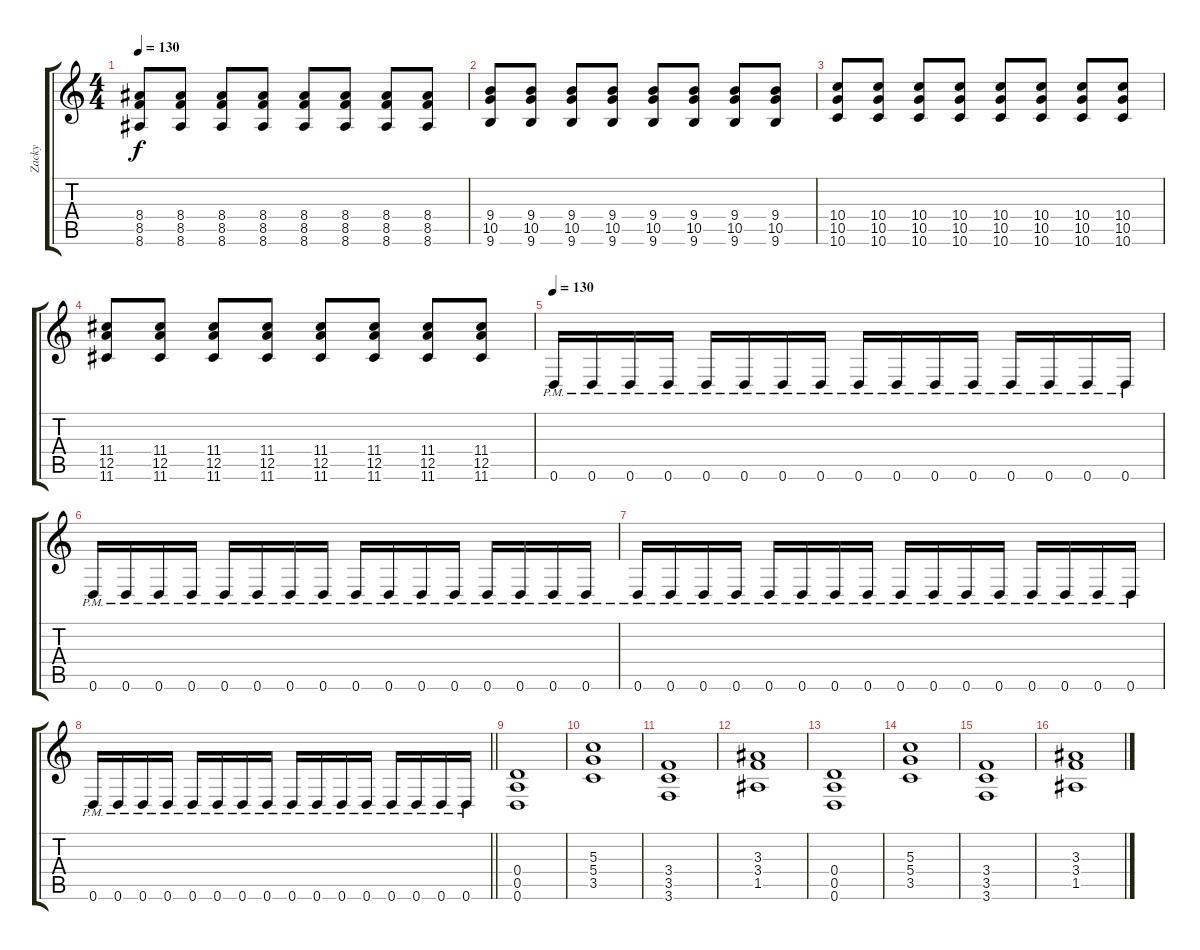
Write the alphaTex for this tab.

\track ("Zacky" "Zacky") {instrument distortionguitar}
\staff {score tabs}
\tuning (E4 B3 G3 D3 A2 D2) {hide}
\ts (4 4)
\tempo 130
\clef g2
\ks c
(8.4 8.5 8.6).8{dy f} (8.4 8.5 8.6).8 (8.4 8.5 8.6).8 (8.4 8.5 8.6).8 (8.4 8.5 8.6).8 (8.4 8.5 8.6).8 (8.4 8.5 8.6).8 (8.4 8.5 8.6).8 |
(9.4 10.5 9.6).8 (9.4 10.5 9.6).8 (9.4 10.5 9.6).8 (9.4 10.5 9.6).8 (9.4 10.5 9.6).8 (9.4 10.5 9.6).8 (9.4 10.5 9.6).8 (9.4 10.5 9.6).8 |
(10.4 10.5 10.6).8 (10.4 10.5 10.6).8 (10.4 10.5 10.6).8 (10.4 10.5 10.6).8 (10.4 10.5 10.6).8 (10.4 10.5 10.6).8 (10.4 10.5 10.6).8 (10.4 10.5 10.6).8 |
(11.4 12.5 11.6).8 (11.4 12.5 11.6).8 (11.4 12.5 11.6).8 (11.4 12.5 11.6).8 (11.4 12.5 11.6).8 (11.4 12.5 11.6).8 (11.4 12.5 11.6).8 (11.4 12.5 11.6).8 |
\tempo 130
0.6{pm}.16 0.6{pm}.16 0.6{pm}.16 0.6{pm}.16 0.6{pm}.16 0.6{pm}.16 0.6{pm}.16 0.6{pm}.16 0.6{pm}.16 0.6{pm}.16 0.6{pm}.16 0.6{pm}.16 0.6{pm}.16 0.6{pm}.16 0.6{pm}.16 0.6{pm}.16 |
0.6{pm}.16 0.6{pm}.16 0.6{pm}.16 0.6{pm}.16 0.6{pm}.16 0.6{pm}.16 0.6{pm}.16 0.6{pm}.16 0.6{pm}.16 0.6{pm}.16 0.6{pm}.16 0.6{pm}.16 0.6{pm}.16 0.6{pm}.16 0.6{pm}.16 0.6{pm}.16 |
0.6{pm}.16 0.6{pm}.16 0.6{pm}.16 0.6{pm}.16 0.6{pm}.16 0.6{pm}.16 0.6{pm}.16 0.6{pm}.16 0.6{pm}.16 0.6{pm}.16 0.6{pm}.16 0.6{pm}.16 0.6{pm}.16 0.6{pm}.16 0.6{pm}.16 0.6{pm}.16 |
\barLineRight lightlight
0.6{pm}.16 0.6{pm}.16 0.6{pm}.16 0.6{pm}.16 0.6{pm}.16 0.6{pm}.16 0.6{pm}.16 0.6{pm}.16 0.6{pm}.16 0.6{pm}.16 0.6{pm}.16 0.6{pm}.16 0.6{pm}.16 0.6{pm}.16 0.6{pm}.16 0.6{pm}.16 |
(0.4 0.5 0.6).1 |
(5.3 5.4 3.5).1 |
(3.4 3.5 3.6).1 |
(3.3 3.4 1.5).1 |
(0.4 0.5 0.6).1 |
(5.3 5.4 3.5).1 |
(3.4 3.5 3.6).1 |
(3.3 3.4 1.5).1
